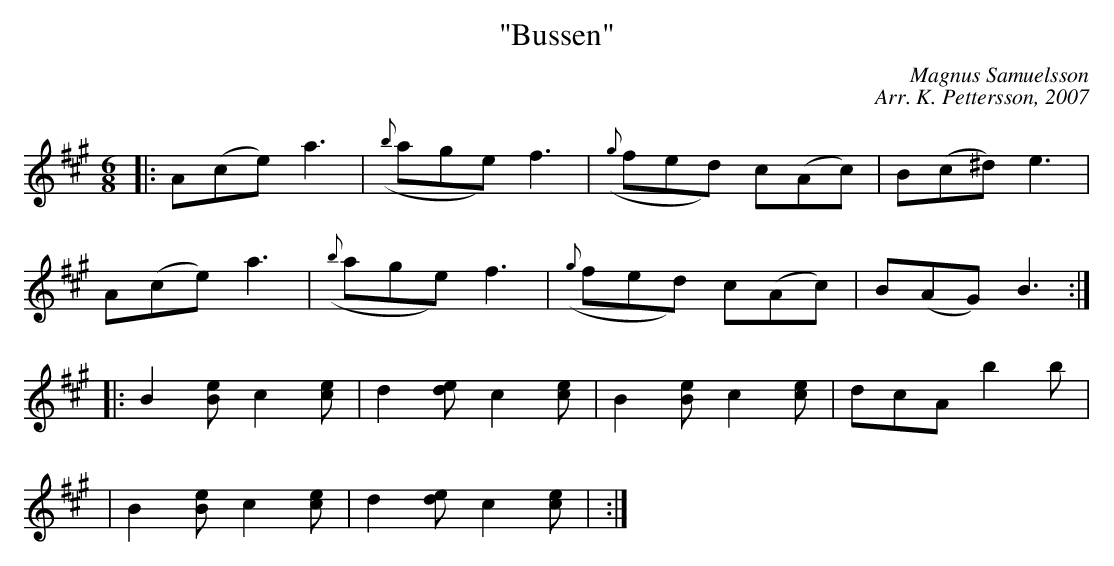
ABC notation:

X:1
T:"Bussen"
C:Magnus Samuelsson
C:Arr. K. Pettersson, 2007
M:6/8
L:1/8
K:A
|: A(ce) a3 | ({b}age) f3 | ({g}fed) c(Ac) | B(c^d) e3 |
 A(ce) a3 | ({b}age) f3 | ({g}fed) c(Ac) | B(AG) B3:|
|: B2[Be] c2[ce] | d2[de] c2[ce] | B2[Be] c2[ce] | dcA b2b |
 | B2[Be] c2[ce] | d2[de] c2[ce] | :|
